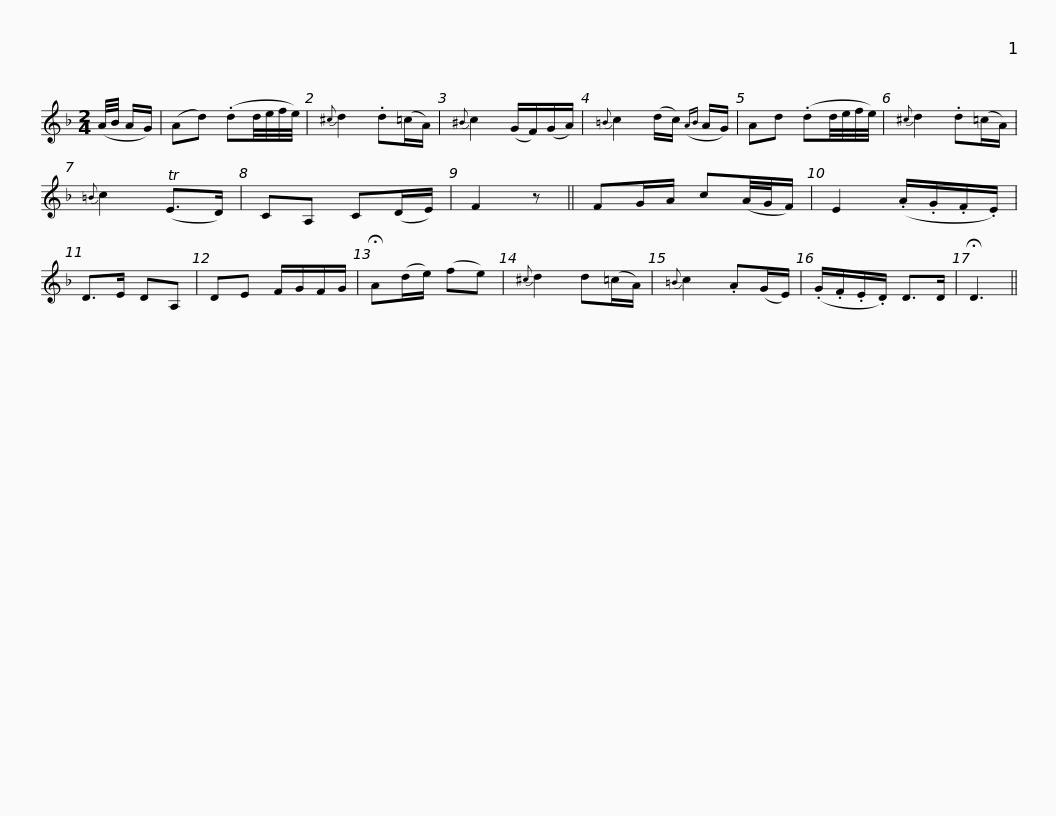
X:1
L:1/8
M:2/4
I:linebreak $
K:Dmin
V:1 treble
V:1
 (A/4B/4 A/G/) | (Ad) (.dd/4e/4f/4e/4) |{^c} d2 .d(=c/A/) |{^B} c2 (G/F/)(G/A/) |{=B} c2 (d/c/)({AB} A/G/) | %5
 Ad (.dd/4e/4f/4e/4) |{^c} d2 .d(=c/A/) |${=B} c2 (TE>D) | CA, C(D/E/) | F2 z || %10
 FG/A/ c(A/4G/4F/) | E2 (.A/.G/.F/.E/) | D>E DA, | DE F/G/F/G/ | !fermata!A(d/e/) (fe) | %15
{^c} d2 d(=c/A/) |${=B} c2 .A(G/E/) | (.G/.F/.E/.D/) D>D | !fermata!D3 || %19
